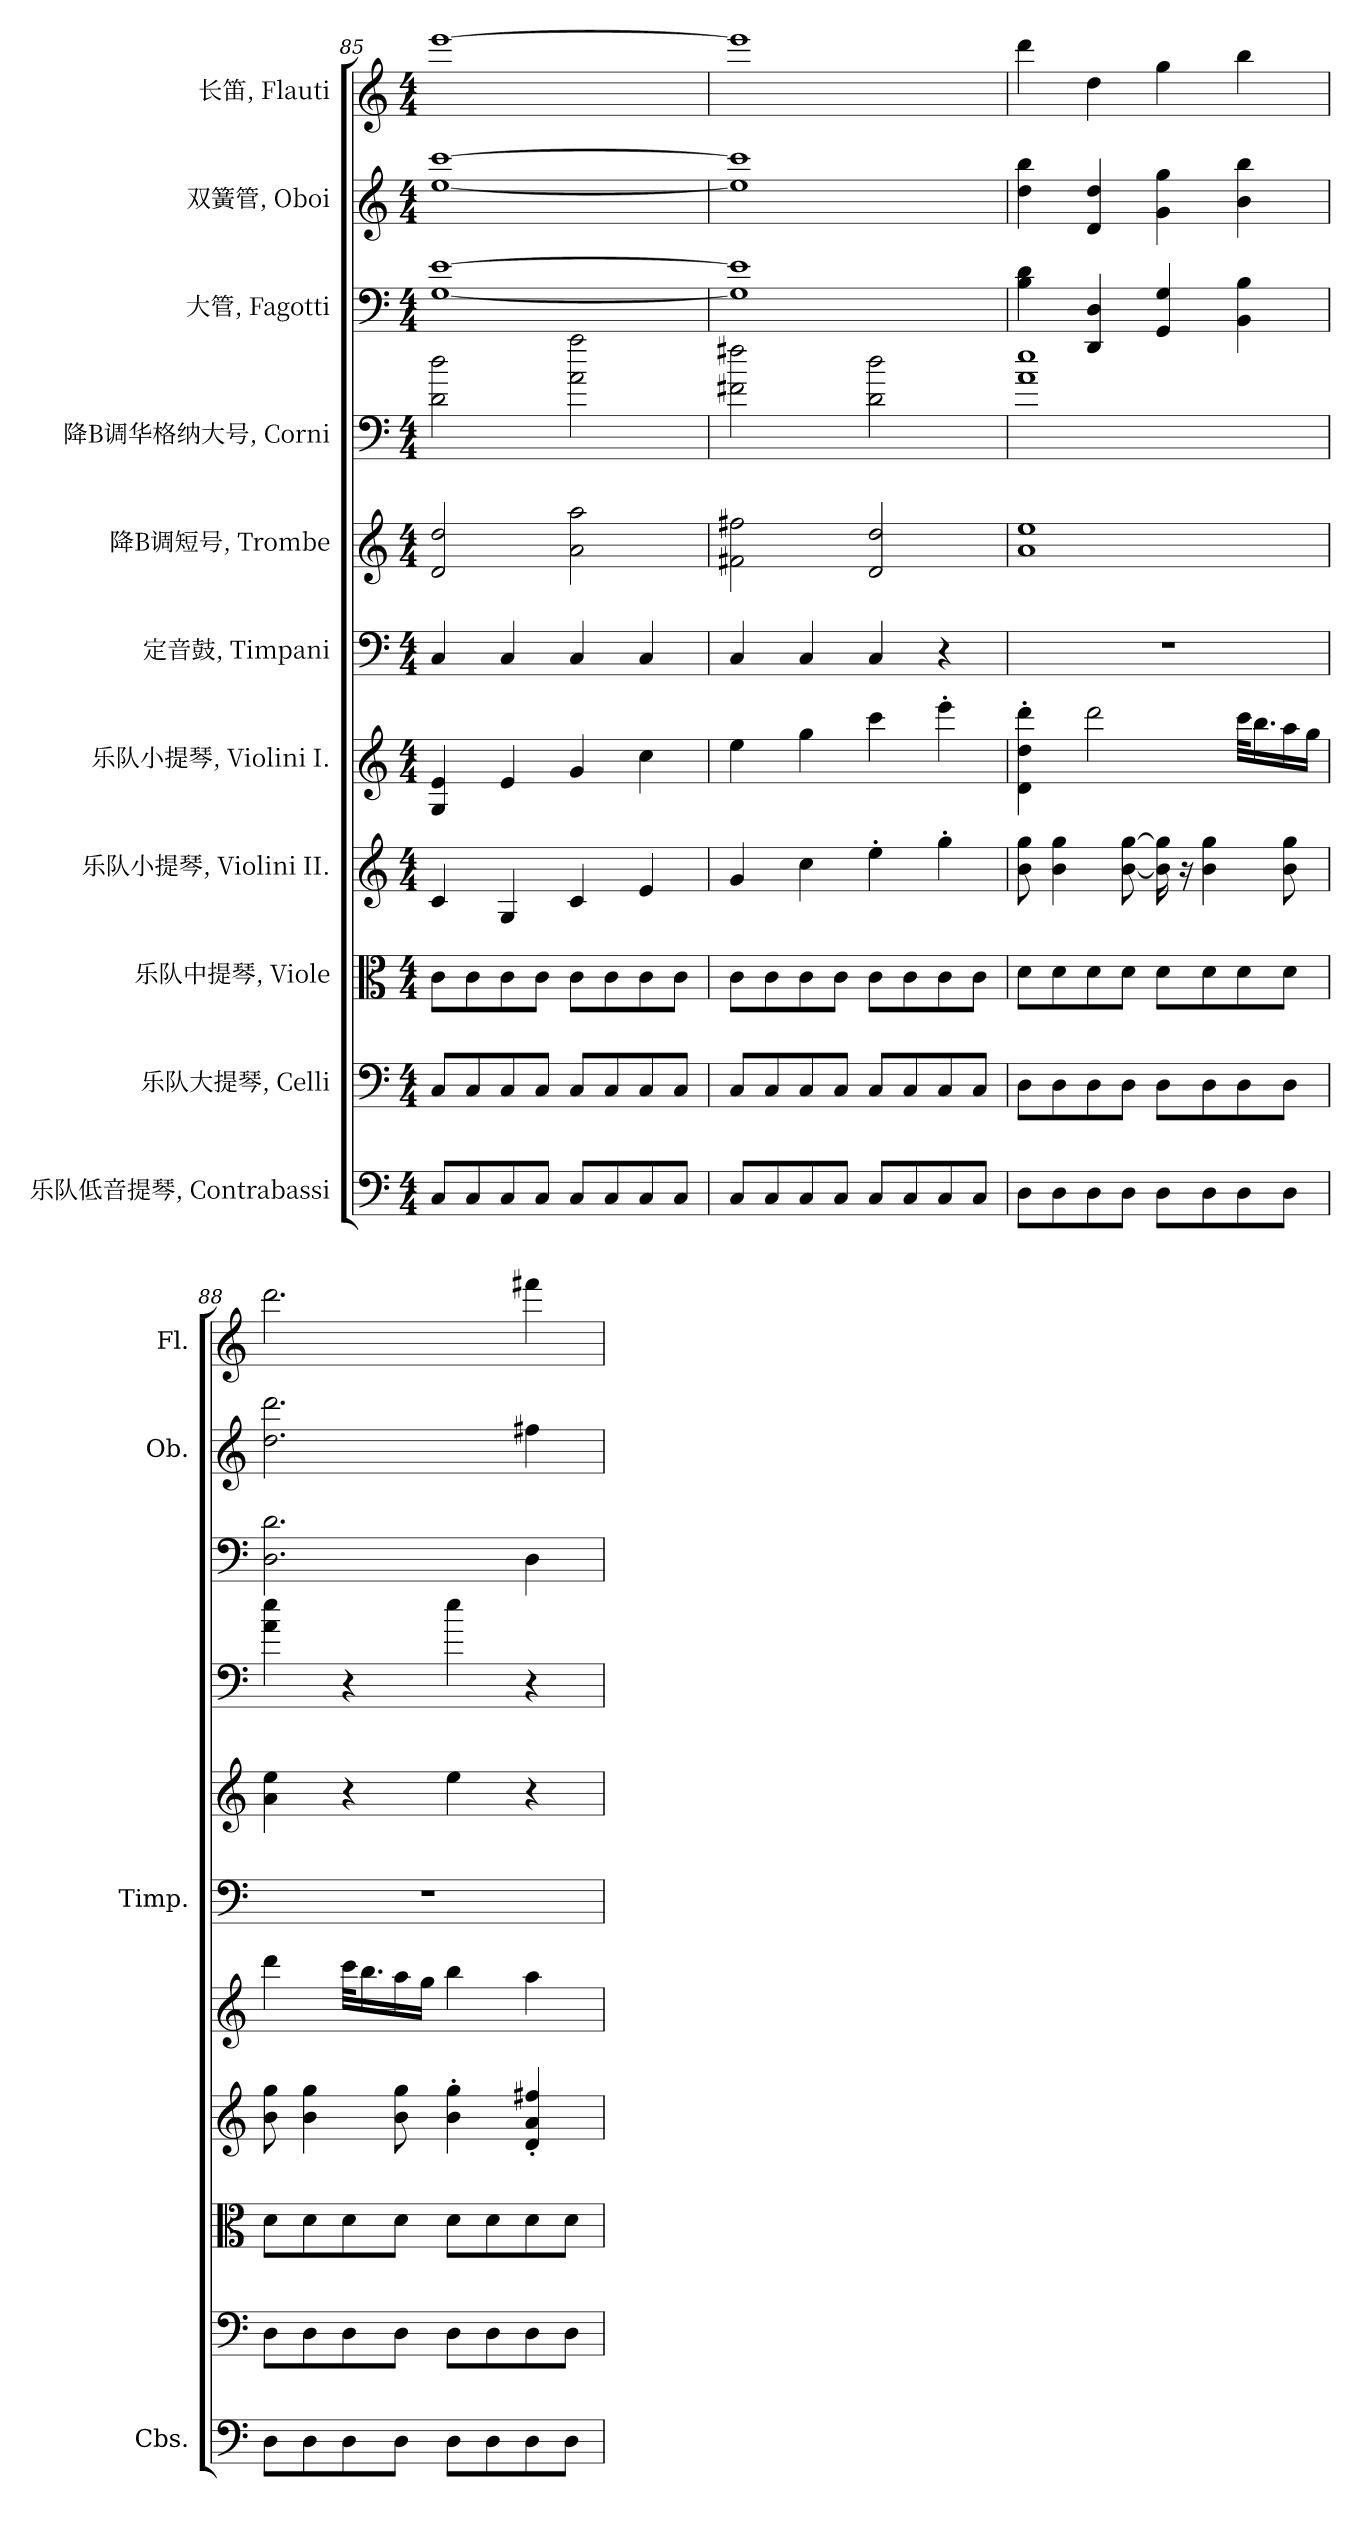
**kern	**kern	**kern	**kern	**kern	**kern	**kern	**kern	**kern	**kern	**kern
*part11	*part10	*part9	*part8	*part7	*part6	*part5	*part4	*part3	*part2	*part1
*staff11	*staff10	*staff9	*staff8	*staff7	*staff6	*staff5	*staff4	*staff3	*staff2	*staff1
*I"乐队低音提琴, Contrabassi	*I"乐队大提琴, Celli	*I"乐队中提琴, Viole	*I"乐队小提琴, Violini II.	*I"乐队小提琴, Violini I.	*I"定音鼓, Timpani	*I"降B调短号, Trombe	*I"降B调华格纳大号, Corni	*I"大管, Fagotti	*I"双簧管, Oboi	*I"长笛, Flauti
*I'Cbs.	*	*	*	*	*I'Timp.	*	*	*	*I'Ob.	*I'Fl.
*clefF4	*clefF4	*clefC3	*clefG2	*clefG2	*clefF4	*clefG2	*clefF4	*clefF4	*clefG2	*clefG2
*ITrd7c12	*	*	*	*	*	*ITrd1c2	*ITrd1c2	*	*	*
*k[]	*k[]	*k[]	*k[]	*k[]	*k[]	*k[b-e-]	*k[b-e-]	*k[]	*k[]	*k[]
*M4/4	*M4/4	*M4/4	*M4/4	*M4/4	*M4/4	*M4/4	*M4/4	*M4/4	*M4/4	*M4/4
=85	=85	=85	=85	=85	=85	=85	=85	=85	=85	=85
8CC/L	8C/L	8c\L	4c/	4G/ 4e/	4C/	2c/ 2cc/	2c\ 2cc\	[1G [1e	[1ee [1ccc	[1eee
8CC/	8C/	8c\	.	.	.	.	.	.	.	.
8CC/	8C/	8c\	4G/	4e/	4C/	.	.	.	.	.
8CC/J	8C/J	8c\J	.	.	.	.	.	.	.	.
8CC/L	8C/L	8c\L	4c/	4g/	4C/	2g\ 2gg\	2g\ 2gg\	.	.	.
8CC/	8C/	8c\	.	.	.	.	.	.	.	.
8CC/	8C/	8c\	4e/	4cc\	4C/	.	.	.	.	.
8CC/J	8C/J	8c\J	.	.	.	.	.	.	.	.
!!LO:PB:g=z
=86	=86	=86	=86	=86	=86	=86	=86	=86	=86	=86
8CC/L	8C/L	8c\L	4g/	4ee\	4C/	2en\ 2een\	2en\ 2een\	1G] 1e]	1ee] 1ccc]	1eee]
8CC/	8C/	8c\	.	.	.	.	.	.	.	.
8CC/	8C/	8c\	4cc\	4gg\	4C/	.	.	.	.	.
8CC/J	8C/J	8c\J	.	.	.	.	.	.	.	.
8CC/L	8C/L	8c\L	4ee'\	4ccc\	4C/	2c/ 2cc/	2c\ 2cc\	.	.	.
8CC/	8C/	8c\	.	.	.	.	.	.	.	.
8CC/	8C/	8c\	4gg'\	4eee'\	4r	.	.	.	.	.
8CC/J	8C/J	8c\J	.	.	.	.	.	.	.	.
=87	=87	=87	=87	=87	=87	=87	=87	=87	=87	=87
8DD\L	8D\L	8d\L	8b\ 8gg\	4d\' 4dd\' 4ddd\'	1r	1g 1dd	1g 1dd	4B\ 4d\	4dd\ 4bb\	4ddd\
8DD\	8D\	8d\	4b\ 4gg\	.	.	.	.	.	.	.
8DD\	8D\	8d\	.	2ddd\	.	.	.	4DD/ 4D/	4d/ 4dd/	4dd\
8DD\J	8D\J	8d\J	[8b\ [8gg\	.	.	.	.	.	.	.
8DD\L	8D\L	8d\L	16b\] 16gg\]	.	.	.	.	4GG/ 4G/	4g\ 4gg\	4gg\
.	.	.	16r	.	.	.	.	.	.	.
8DD\	8D\	8d\	4b\ 4gg\	.	.	.	.	.	.	.
8DD\	8D\	8d\	.	32ccc\KLL	.	.	.	4BB\ 4B\	4b\ 4bb\	4bb\
.	.	.	.	16.bb\	.	.	.	.	.	.
8DD\J	8D\J	8d\J	8b\ 8gg\	16aa\	.	.	.	.	.	.
.	.	.	.	16gg\JJ	.	.	.	.	.	.
=88	=88	=88	=88	=88	=88	=88	=88	=88	=88	=88
8DD\L	8D\L	8d\L	8b\ 8gg\	4ddd\	1r	4g\ 4dd\	4g\ 4dd\	2.D\ 2.d\	2.dd\ 2.ddd\	2.ddd\
8DD\	8D\	8d\	4b\ 4gg\	.	.	.	.	.	.	.
8DD\	8D\	8d\	.	32ccc\KLL	.	4r	4r	.	.	.
.	.	.	.	16.bb\	.	.	.	.	.	.
8DD\J	8D\J	8d\J	8b\ 8gg\	16aa\	.	.	.	.	.	.
.	.	.	.	16gg\JJ	.	.	.	.	.	.
8DD\L	8D\L	8d\L	4b\' 4gg\'	4bb\	.	4dd\	4dd\	.	.	.
8DD\	8D\	8d\	.	.	.	.	.	.	.	.
8DD\	8D\	8d\	4d/' 4a/' 4ff#X/'	4aa\	.	4r	4r	4D\	4ff#X\	4fff#X\
8DD\J	8D\J	8d\J	.	.	.	.	.	.	.	.
=	=	=	=	=	=	=	=	=	=	=
*-	*-	*-	*-	*-	*-	*-	*-	*-	*-	*-
